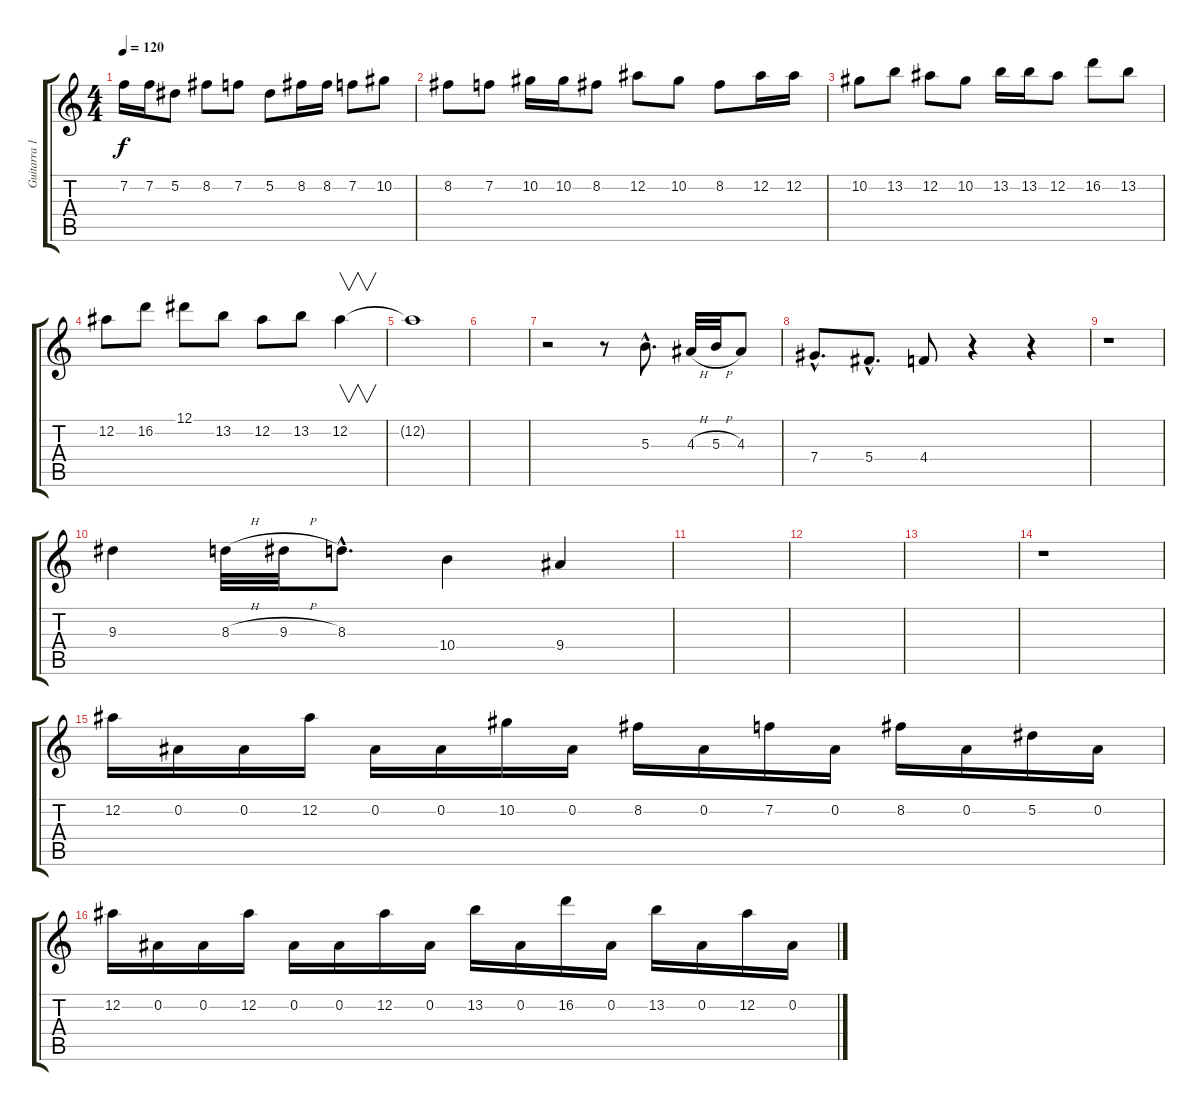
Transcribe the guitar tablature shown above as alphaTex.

\track ("Guitarra 1" "Guitarra 1") {instrument distortionguitar}
\staff {score tabs}
\tuning (Eb4 Bb3 Gb3 Db3 Ab2 Eb2) {hide}
\ts (4 4)
\tempo 120
\clef g2
\ks c
7.2.16{dy f} 7.2.16 5.2.8 8.2.8 7.2.8 5.2.8 8.2.16 8.2.16 7.2.8 10.2.8 |
8.2.8 7.2.8 10.2.16 10.2.16 8.2.8 12.2.8 10.2.8 8.2.8 12.2.16 12.2.16 |
10.2.8 13.2.8 12.2.8 10.2.8 13.2.16 13.2.16 12.2.8 16.2.8 13.2.8 |
12.2.8 16.2.8 12.1.8 13.2.8 12.2.8 13.2.8 12.2.4{v} |
12.2{t}.1 |
|
r.2 r.8 5.3{hac}.8{d} 4.3{h}.32 5.3{h}.32 4.3.8 |
7.4{hac}.8{d} 5.4{hac}.8{d} 4.4.8 r.4 r.4 |
r.1 |
9.3.4 8.3{h}.32 9.3{h}.32 8.3{hac}.8{d} 10.4.4 9.4.4 |
|
|
|
r.1 |
12.2.16 0.2.16 0.2.16 12.2.16 0.2.16 0.2.16 10.2.16 0.2.16 8.2.16 0.2.16 7.2.16 0.2.16 8.2.16 0.2.16 5.2.16 0.2.16 |
12.2.16 0.2.16 0.2.16 12.2.16 0.2.16 0.2.16 12.2.16 0.2.16 13.2.16 0.2.16 16.2.16 0.2.16 13.2.16 0.2.16 12.2.16 0.2.16
